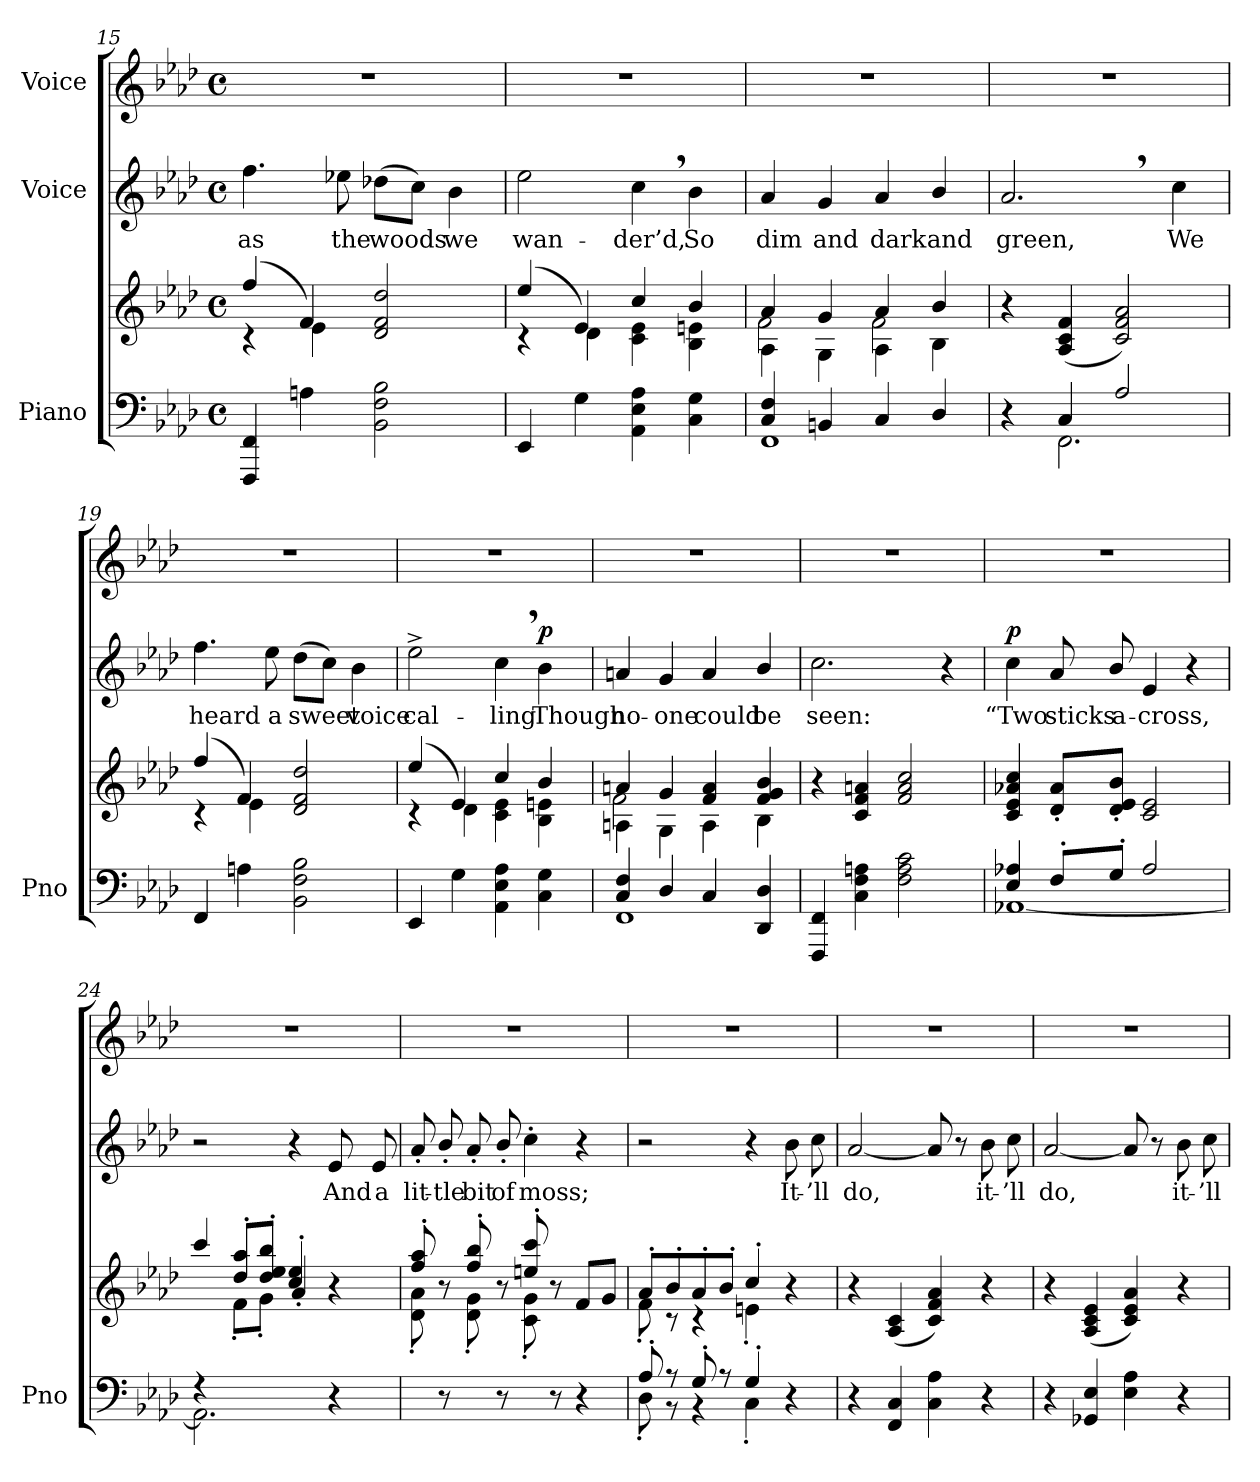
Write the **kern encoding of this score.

**kern	**kern	**kern	**text	**dynam	**kern
*part3	*part3	*part2	*part2	*part2	*part1
*staff4	*staff3	*staff2	*staff2	*staff2	*staff1
*I"Piano	*	*I"Voice	*	*	*I"Voice
*I'Pno	*	*	*	*	*
*clefF4	*clefG2	*clefG2	*	*	*clefG2
*k[b-e-a-d-]	*k[b-e-a-d-]	*k[b-e-a-d-]	*	*	*k[b-e-a-d-]
*M4/4	*M4/4	*M4/4	*	*	*M4/4
*met(c)	*met(c)	*met(c)	*	*	*met(c)
=15	=15	=15	=15	=15	=15
*	*^	*	*	*	*
!	!	!	!	!LO:LY:b	!	!
4FFF/ 4FF/	(4ff/	4r	4.ff\	as	.	1r
4An\	4f/)	4e-\	.	.	.	.
!	!	!	!	!LO:LY:b	!	!
.	.	.	8ee-X\	the	.	.
!	!	!	!	!LO:LY:b	!	!
2BB-\ 2F\ 2B-\	2d-/ 2f/ 2dd-/	2ryy	(8dd-X\L	woods	.	.
.	.	.	8cc\J)	.	.	.
!	!	!	!	!LO:LY:b	!	!
.	.	.	4b-\	we	.	.
=16	=16	=16	=16	=16	=16	=16
!	!	!	!	!LO:LY:b	!	!
4EE-/	(4ee-/	4r	2ee-\	wan-	.	1r
4G\	4e-/)	4d-\	.	.	.	.
!	!	!	!	!LO:LY:b	!	!
4AA-\ 4E-\ 4A-\	4cc/	4c\ 4e-\	4cc,\	-der’d,	.	.
!	!	!	!	!LO:LY:b	!	!
4C\ 4G\	4b-/	4B-\ 4en\	4b-\	So	.	.
!!LO:LB:g=z
=17	=17	=17	=17	=17	=17	=17
*^	*	*^	*	*	*	*
!	!	!	!	!	!	!LO:LY:b	!	!
4C/ 4F/	1FF	4a-/	4A-\	2f\	4a-/	dim	.	1r
!	!	!	!	!	!	!LO:LY:b	!	!
4BBn/	.	4g/	4G\	.	4g/	and	.	.
!	!	!	!	!	!	!LO:LY:b	!	!
4C/	.	4a-/	4A-\	2f\	4a-/	dark	.	.
!	!	!	!	!	!	!LO:LY:b	!	!
4D-/	.	4b-/	4B-\	.	4b-/	and	.	.
*	*	*	*v	*v	*	*	*	*
=18	=18	=18	=18	=18	=18	=18	=18
!	!	!	!	!	!LO:LY:b	!	!
*	*	*v	*v	*	*	*	*
4r	4ryy	4r	2.a-,/	green,	.	1r
4C/	2.FF\	(>4A-/ 4c/ 4f/	.	.	.	.
2A-/	.	2c/ 2f/ 2a-/)	.	.	.	.
!	!	!	!	!LO:LY:b	!	!
.	.	.	4cc\	We	.	.
*v	*v	*	*	*	*	*
=19	=19	=19	=19	=19	=19
*	*^	*	*	*	*
!	!	!	!	!LO:LY:b	!	!
4FF/	(4ff/	4r	4.ff\	heard	.	1r
4An\	4f/)	4e-\	.	.	.	.
!	!	!	!	!LO:LY:b	!	!
.	.	.	8ee-\	a	.	.
!	!	!	!	!LO:LY:b	!	!
2BB-\ 2F\ 2B-\	2d-/ 2f/ 2dd-/	2ryy	(8dd-\L	sweet	.	.
.	.	.	8cc\J)	.	.	.
!	!	!	!	!LO:LY:b	!	!
.	.	.	4b-\	voice	.	.
!!LO:LB:g=z
=20	=20	=20	=20	=20	=20	=20
!	!	!	!	!LO:LY:b	!	!
4EE-/	(4ee-/	4r	2ee-^\	cal-	.	1r
4G\	4e-/)	4d-\	.	.	.	.
!	!	!	!	!LO:LY:b	!	!
4AA-\ 4E-\ 4A-\	4cc/	4c\ 4e-\	4cc,\	-ling	.	.
!	!	!	!	!LO:LY:b	!LO:DY:a	!
4C\ 4G\	4b-/	4B-\ 4en\	4b-\	Though	p	.
=21	=21	=21	=21	=21	=21	=21
*^	*	*^	*	*	*	*
!	!	!	!	!	!	!LO:LY:b	!	!
4C/ 4F/	1FF	4an/	4An\	2f\	4an/	no-	.	1r
!	!	!	!	!	!	!LO:LY:b	!	!
4D-/	.	4g/	4G\	.	4g/	-one	.	.
!	!	!	!	!	!	!LO:LY:b	!	!
4C/	.	4f/ 4a/	4A\	2ryy	4a/	could	.	.
!	!	!	!	!	!	!LO:LY:b	!	!
4DD-/ 4D-/	.	4f/ 4g/ 4b-/	4B-\	.	4b-/	be	.	.
*v	*v	*	*	*	*	*	*	*
*	*	*v	*v	*	*	*	*
=22	=22	=22	=22	=22	=22	=22
!	!	!	!	!LO:LY:b	!	!
*	*v	*v	*	*	*	*
4FFF/ 4FF/	4r	2.cc\	seen:	.	1r
4C\ 4F\ 4An\	4c/ 4f/ 4an/	.	.	.	.
2F\ 2A\ 2c\	2f/ 2a/ 2cc/	.	.	.	.
.	.	4r	.	.	.
!!LO:PB:g=z
=23	=23	=23	=23	=23	=23
*^	*	*	*	*	*
!	!	!	!	!LO:LY:b	!LO:DY:a	!
4E-/ 4A-X/	[1AA-X	4c/ 4e-/ 4a-X/ 4cc/	4cc\	“Two	p	1r
!	!	!	!	!LO:LY:b	!	!
8F'</L	.	8d-/' 8a-/'L	8a-/	sticks	.	.
!	!	!	!	!LO:LY:b	!	!
8G'</J	.	8d-/' 8e-/' 8b-/'J	8b-/	a-	.	.
!	!	!	!	!LO:LY:b	!	!
2A-/	.	2c/ 2e-/	4e-/	-cross,	.	.
.	.	.	4r	.	.	.
=24	=24	=24	=24	=24	=24	=24
*	*	*^	*	*	*	*
4r	2.AA-\]	4ccc/	4ryy	2r	.	.	1r
2ryy	.	8dd-/'> 8aa-/'>L	8f'\L	.	.	.	.
.	.	8dd-/'> 8ee-/'> 8bb-/'>J	8g'\J	.	.	.	.
.	.	4cc/'> 4ee-/'>	4a-'/	4r	.	.	.
!	!	!	!	!	!LO:LY:b	!	!
4r	4ryy	4r	4ryy	8e-/	And	.	.
!	!	!	!	!	!LO:LY:b	!	!
.	.	.	.	8e-/	a	.	.
*v	*v	*	*	*	*	*	*
=25	=25	=25	=25	=25	=25	=25
!	!	!	!	!LO:LY:b	!	!
8ryy	8ff/'> 8aa-/'>	8d-\'< 8a-\'<	8a-'/	lit-	.	1r
!	!	!	!	!LO:LY:b	!	!
8r	8r	8ryy	8b-'/	-tle	.	.
!	!	!	!	!LO:LY:b	!	!
8ryy	8ff/'> 8bb-/'>	8d-\'< 8g\'<	8a-'/	bit	.	.
!	!	!	!	!LO:LY:b	!	!
8r	8r	8ryy	8b-'/	of	.	.
!	!	!	!	!LO:LY:b	!	!
8ryy	8een/'> 8ccc/'>	8c\'< 8g\'<	4cc'\	moss;	.	.
8r	8r	4.ryy	.	.	.	.
4r	8f/L	.	4r	.	.	.
.	8g/J	.	.	.	.	.
!!LO:LB:g=z
=26	=26	=26	=26	=26	=26	=26
*^	*	*	*	*	*	*
8A-'/	8D-'\	8a-'/L	8f'\	2r	.	.	1r
8r	8r	8b-'/	8r	.	.	.	.
8G'/	4r	8a-'/	4r	.	.	.	.
8r	.	8b-'/J	.	.	.	.	.
4G'/	4C'\	4cc'/	4en'\	4r	.	.	.
!	!	!	!	!	!LO:LY:b	!	!
4r	4ryy	4r	4ryy	8b-\	It-	.	.
!	!	!	!	!	!LO:LY:b	!	!
.	.	.	.	8cc\	-’ll	.	.
*v	*v	*	*	*	*	*	*
*	*v	*v	*	*	*	*
=27	=27	=27	=27	=27	=27
!	!	!	!LO:LY:b	!	!
4r	4r	[2a-/	do,	.	1r
4FF/ 4C/	(>4A-/ 4c/	.	.	.	.
4C\ 4A-\	4c/ 4f/ 4a-/)	8a-/]	.	.	.
.	.	8r	.	.	.
!	!	!	!LO:LY:b	!	!
4r	4r	8b-\	it-	.	.
!	!	!	!LO:LY:b	!	!
.	.	8cc\	-’ll	.	.
=28	=28	=28	=28	=28	=28
!	!	!	!LO:LY:b	!	!
4r	4r	[2a-/	do,	.	1r
4GG-X/ 4E-/	(>4A-/ 4c/ 4e-/	.	.	.	.
4E-\ 4A-\	4c/ 4e-/ 4a-/)	8a-/]	.	.	.
.	.	8r	.	.	.
!	!	!	!LO:LY:b	!	!
4r	4r	8b-\	it-	.	.
!	!	!	!LO:LY:b	!	!
.	.	8cc\	-’ll	.	.
=	=	=	=	=	=
*-	*-	*-	*-	*-	*-
